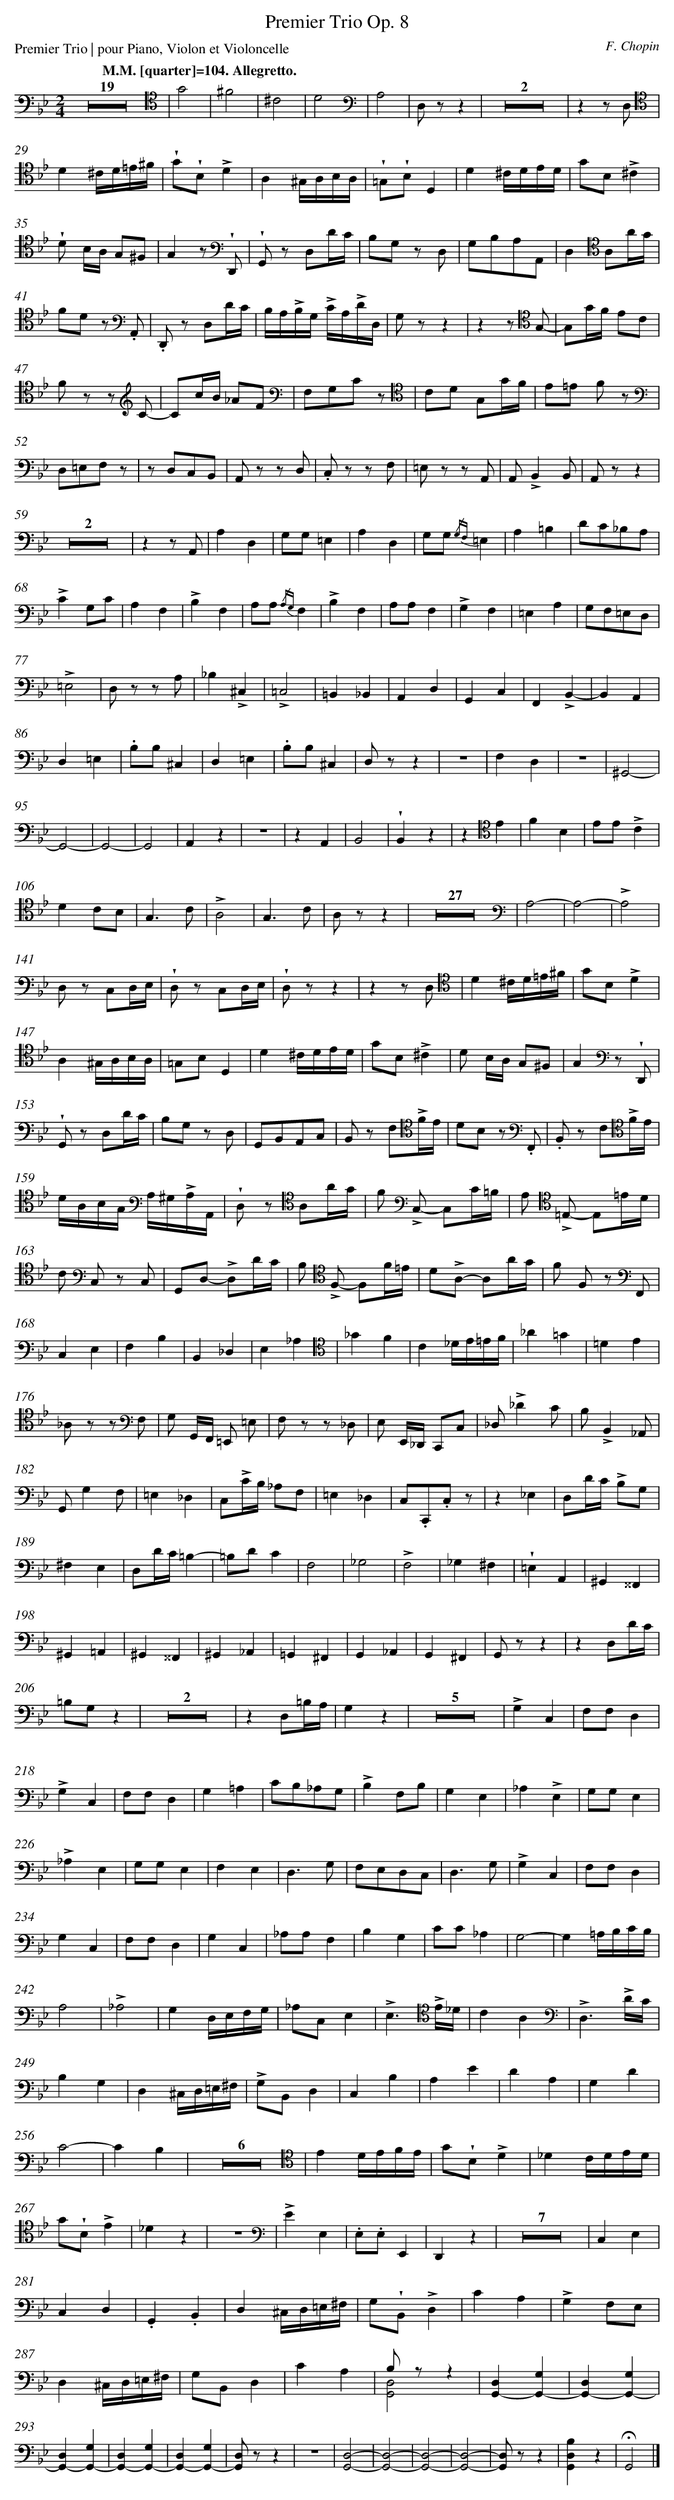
X:1
T: Premier Trio Op. 8
C: F. Chopin
L: 1/8
M: 2/4
P: Premier Trio | pour Piano, Violon et Violoncelle
Q: "M.M. [quarter]=104. Allegretto."
K: Bb clef=bass
Z19 |
[K:clef=tenor]G4 |
^F4 |
^C4 |
D4[K:clef=bass] |
A,4 |
D, zz2 |
Z2 |
z2z D,[K:clef=tenor] |
D2^C/D/=E/^F/ |
!wedge!G!wedge!B,!accent!D2 |
A,2^G,/A,/B,/A,/ |
!wedge!=G,!wedge!B,D,2 |
D2^C/D/E/D/ |
GB,!accent!^C2 |
!wedge!D B,/A,/ G,^F, |
G,2z[K:clef=bass] !wedge!D,, |
!wedge!G,, z D,D/C/ |
B,G, z D, |
G,B,A,A,, |
D,2[K:clef=tenor]A,A/G/ |
FD z[K:clef=bass] .A,, |
.D,, z D,D/C/ |
B,/A,/!accent!B,/G,/ !accent!C/A,/!accent!D/D,/ |
G, zz2 |
z2z[K:clef=tenor] G,- |
G,G/F/ EC |
F z z[K:clef=treble] C- |
Cc/B/ _AF[K:clef=bass] |
F,G,C z[K:clef=tenor] |
CD G,G/F/ |
E=E F z[K:clef=bass] |
D,=E,F, z |
z D,C,B,, |
A,, z z D, |
.C, z z F, |
=E, z z A,, |
A,,!accent!B,,2B,, |
A,, zz2 |
Z2 |
z2z A,, |
A,2D,2 |
G,G,=E,2 |
A,2D,2 |
G,G, {/G,F,}=E,2 |
A,2=B,2 |
DC_B,A, |
!accent!C2G,C |
A,2F,2 |
!accent!B,2F,2 |
A,A, {/A,G,}F,2 |
!accent!B,2F,2 |
A,A,F,2 |
!accent!G,2F,2 |
=E,2A,2 |
G,F,=E,D, |
!accent!=E,4 |
D, z z A, |
_B,2!accent!^C,2 |
!accent!=C,4 |
=B,,2_B,,2 |
A,,2D,2 |
G,,2C,2 |
F,,2!accent!B,,2- |
B,,2A,,2 |
D,2=E,2 |
.B,B,^C,2 |
D,2=E,2 |
.B,B,^C,2 |
D, zz2 |
z4 |
F,2D,2 |
z4 |
^G,,4- |
G,,4- |
G,,4- |
G,,4 |
A,,2z2 |
z4 |
z2A,,2 |
B,,4 |
!wedge!B,,2z2 |
z2[K:clef=tenor]E2 |
F2B,2 |
EE!accent!C2 |
D2CB, |
G,3C |
!accent!A,4 |
G,3C |
A, zz2 |
Z27 |
[K:clef=bass]A,4- |
A,4- |
!accent!A,4 |
D, z C,D,/E,/ |
!wedge!D, z C,D,/E,/ |
!wedge!D, zz2 |
z2z D,[K:clef=tenor] |
D2^C/D/=E/^F/ |
GB,!accent!D2 |
A,2^G,/A,/B,/A,/ |
=G,B,D,2 |
D2^C/D/E/D/ |
GB,!accent!^C2 |
D B,/A,/ G,^F, |
G,2[K:clef=bass]z !wedge!D,, |
!wedge!G,, z D,D/C/ |
B,G, z D, |
G,,B,,A,,C, |
B,, z F,[K:clef=tenor]!accent!F/E/ |
DB, z[K:clef=bass] .F,, |
.B,, z F,[K:clef=tenor]!accent!F/E/ |
D/A,/B,/G,/[K:clef=bass] A,/^G,/!accent!A,/A,,/ |
!wedge!D, z[K:clef=tenor] A,A/G/ |
F[K:clef=bass] !accent!C,- C,C/=B,/ |
A,[K:clef=tenor] !accent!=E,- E,=E/D/ |
C[K:clef=bass] C, z C, |
G,,D,- !accent!D,D/C/ |
B,[K:clef=tenor] !accent!F,- F,F/=E/ |
D!accent!A,- A,A/G/ |
F F, z[K:clef=bass] F,, |
C,2E,2 |
F,2B,2 |
B,,2_D,2 |
E,2_A,2[K:clef=tenor] |
_G2F2 |
C2_D/E/=E/F/ |
_A2=G2 |
=D2E2 |
_A, z z[K:clef=bass] F, |
G, G,,/F,,/ =E,, =E, |
F, z z _D, |
E, E,,/_D,,/ C,,C, |
_D,!accent!_D2C |
B,!accent!B,,2_A,, |
G,,G,2F, |
=E,2_D,2 |
C,!accent!C/B,/ _A,F, |
=E,2_D,2 |
C,.C,,.C, z |
z2_E,2 |
D,D/C/ !accent!B,G, |
^F,2E,2 |
D,D/C/=B,2- |
=B,DC2 |
F,4 |
_G,4 |
!accent!F,4 |
_G,2^F,2 |
!wedge!=E,2A,,2 |
^G,,2^^F,,2 |
^G,,2=A,,2 |
^G,,2^^F,,2 |
^G,,2_A,,2 |
=G,,2^F,,2 |
G,,2_A,,2 |
G,,2^F,,2 |
G,, zz2 |
z2D,D/C/ |
=B,G,z2 |
Z2 |
z2D,=B,/A,/ |
G,2z2 |
Z5 |
!accent!G,2C,2 |
F,F,D,2 |
!accent!G,2C,2 |
F,F,D,2 |
G,2=A,2 |
CB,_A,G, |
!accent!B,2F,B, |
G,2E,2 |
_A,2!accent!E,2 |
G,G,E,2 |
!accent!_A,2E,2 |
G,G,E,2 |
F,2E,2 |
D,3G, |
F,E,D,C, |
D,3G, |
!accent!G,2C,2 |
F,F,D,2 |
G,2C,2 |
F,F,D,2 |
G,2C,2 |
_A,A,F,2 |
B,2G,2 |
CC_A,2 |
G,4- |
G,2=A,/B,/C/B,/ |
A,4 |
!accent!_A,4 |
G,2D,/E,/F,/G,/ |
_A,C,E,2 |
!accent!E,3[K:clef=tenor]!accent!E/_D/ |
C2A,2[K:clef=bass] |
!accent!D,3!accent!D/C/ |
B,2G,2 |
D,2^C,/D,/=E,/^F,/ |
!accent!G,B,,D,2 |
C,2B,2 |
A,2E2 |
D2A,2 |
G,2D2 |
C4- |
C2B,2 |
Z6 |
[K:clef=tenor]E2D/E/F/E/ |
G!wedge!B,!accent!D2 |
_D2C/D/E/D/ |
G!wedge!B,!accent!E2 |
_D2z2 |
z4[K:clef=bass] |
!accent!E2E,2 |
.E,.E,E,,2 |
D,,2z2 |
Z7 |
C,2E,2 |
C,2D,2 |
.G,,2.B,,2 |
D,2^C,/D,/=E,/^F,/ |
G,!wedge!B,,!accent!D,2 |
C2A,2 |
!accent!G,2F,E, |
D,2^C,/D,/=E,/^F,/ |
G,B,,D,2 |
C2A,2 |
B, zz2 & [D,4G,,4] |
[D,2G,,2-][G,2G,,2-] |
[D,2G,,2-][G,2G,,2-] |
[D,2G,,2-][G,2G,,2-] |
[D,2G,,2-][G,2G,,2-] |
[D,2G,,2-][G,2G,,2-] |
[D,G,,] zz2 |
z4 |
[D,4G,,4]- |
[D,4G,,4]- |
[D,4G,,4]- |
[D,4G,,4]- |
[D,G,,] zz2 |
[B,2D,2G,,2]z2 |
!fermata!G,,4 |]
